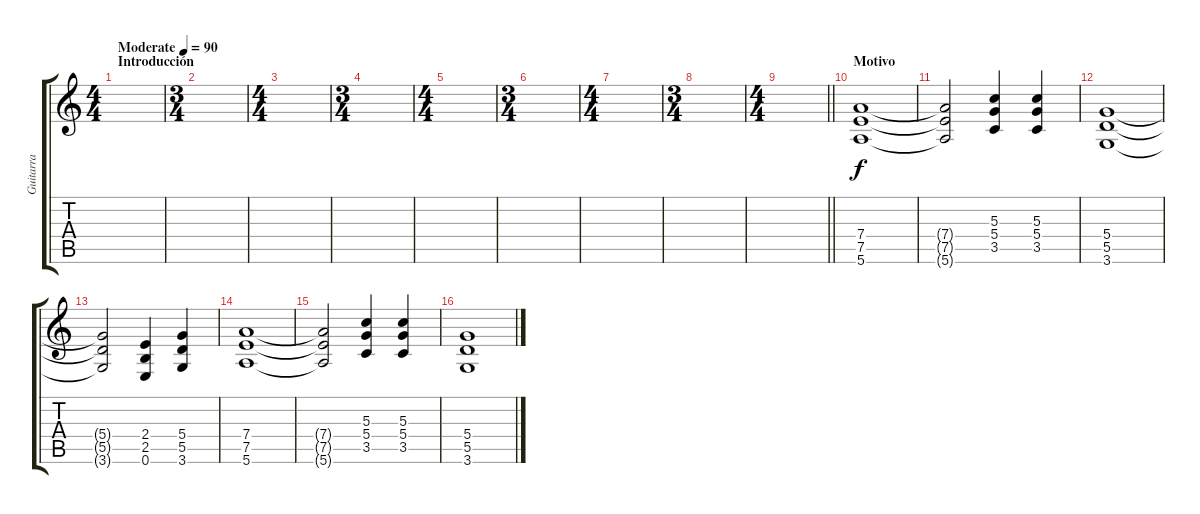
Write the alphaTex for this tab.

\track ("Guitarra" "Guitarra") {instrument distortionguitar}
\staff {score tabs}
\tuning (E4 B3 G3 D3 A2 E2) {hide}
\ts (4 4)
\section ("" "Introducción")
\tempo (90 "Moderate")
\clef g2
\ks c
|
\ts (3 4)
|
\ts (4 4)
|
\ts (3 4)
|
\ts (4 4)
|
\ts (3 4)
|
\ts (4 4)
|
\ts (3 4)
|
\ts (4 4)
\barLineRight lightlight
|
\section ("" "Motivo")
(7.4 7.5 5.6).1 |
(7.4{t} 7.5{t} 5.6{t}).2 (5.3 5.4 3.5).4 (5.3 5.4 3.5).4 |
(5.4 5.5 3.6).1 |
(5.4{t} 5.5{t} 3.6{t}).2 (2.4 2.5 0.6).4 (5.4 5.5 3.6).4 |
(7.4 7.5 5.6).1 |
(7.4{t} 7.5{t} 5.6{t}).2 (5.3 5.4 3.5).4 (5.3 5.4 3.5).4 |
(5.4 5.5 3.6).1
